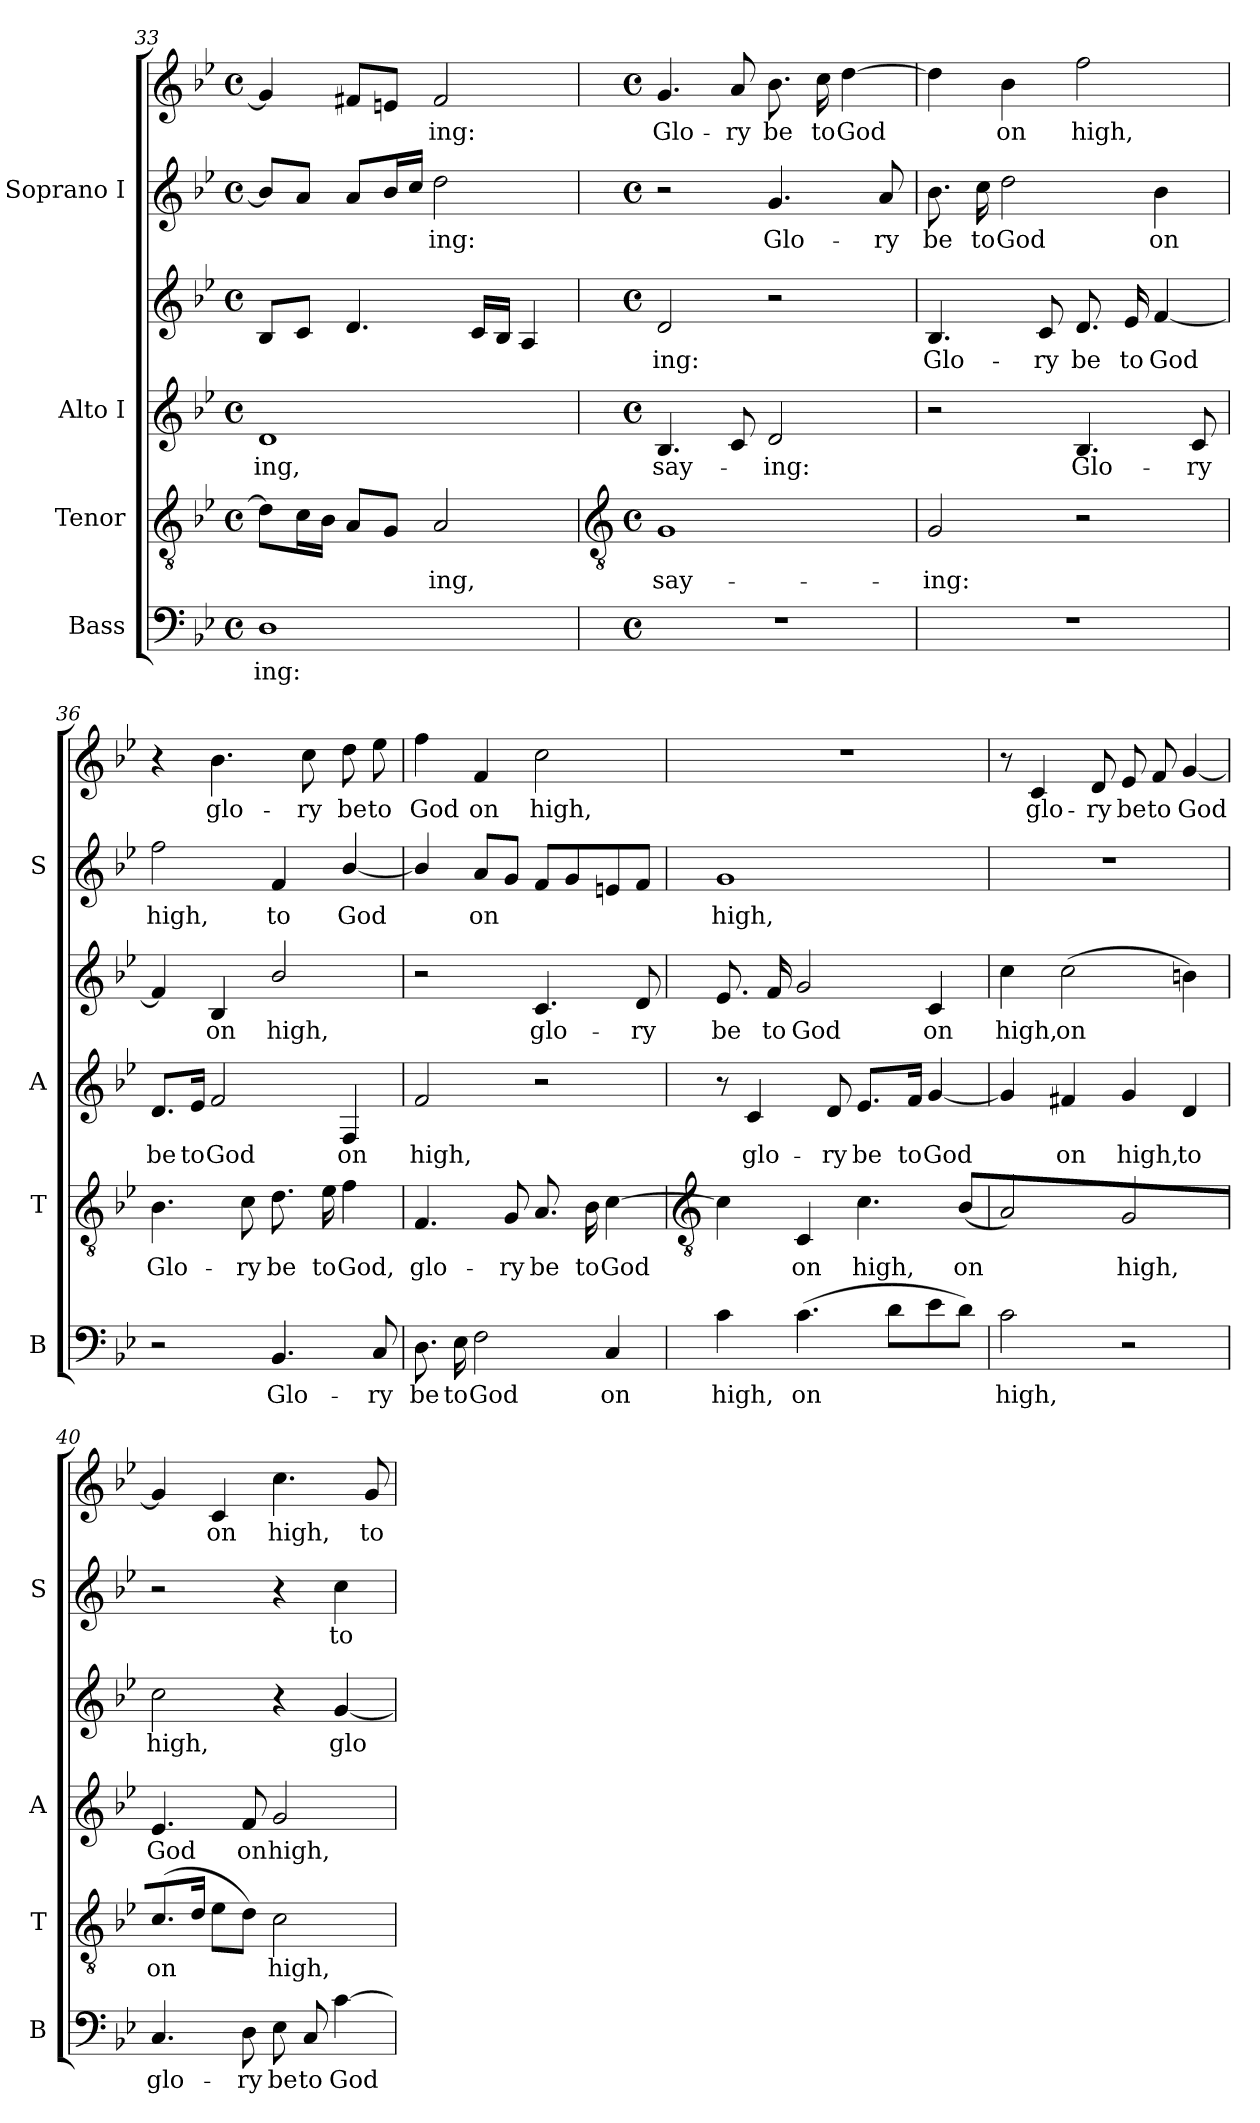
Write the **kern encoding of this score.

**kern	**text	**kern	**text	**kern	**text	**kern	**text	**kern	**text	**kern	**text
*part4	*part4	*part3	*part3	*part2	*part2	*part2	*part2	*part1	*part1	*part1	*part1
*staff6	*staff6	*staff5	*staff5	*staff4	*staff4	*staff3	*staff3	*staff2	*staff2	*staff1	*staff1
*I"Bass	*	*I"Tenor	*	*I"Alto I	*	*	*	*I"Soprano I	*	*	*
*I'B	*	*I'T	*	*I'A	*	*	*	*I'S	*	*	*
*clefF4	*	*clefGv2	*	*clefG2	*	*clefG2	*	*clefG2	*	*clefG2	*
*k[b-e-]	*	*k[b-e-]	*	*k[b-e-]	*	*k[b-e-]	*	*k[b-e-]	*	*k[b-e-]	*
*B-:	*	*B-:	*	*B-:	*	*B-:	*	*B-:	*	*B-:	*
*M4/4	*	*M4/4	*	*M4/4	*	*M4/4	*	*M4/4	*	*M4/4	*
*met(c)	*	*met(c)	*	*met(c)	*	*met(c)	*	*met(c)	*	*met(c)	*
=33	=33	=33	=33	=33	=33	=33	=33	=33	=33	=33	=33
!	!LO:LY:b	!	!	!	!LO:LY:b	!	!	!	!	!	!
1D	-ing:	8dL]	.	1d	ing,	8B-L	.	8b-/L]	.	4g]	.
.	.	16cL	.	.	.	8cJ	.	8aJ	.	.	.
.	.	16B-JJ	.	.	.	.	.	.	.	.	.
.	.	8AL	.	.	.	4.d	.	8a/L	.	8f#XL	.
.	.	8GJ	.	.	.	.	.	16b-/L	.	8enJ	.
.	.	.	.	.	.	.	.	16cc/JJ	.	.	.
!	!	!	!LO:LY:b	!	!	!	!	!	!LO:LY:b	!	!LO:LY:b
.	.	2A	ing,	.	.	.	.	2dd	ing:	2f#	ing:
.	.	.	.	.	.	16cLL	.	.	.	.	.
.	.	.	.	.	.	16B-JJ	.	.	.	.	.
.	.	.	.	.	.	4A	.	.	.	.	.
!!LO:LB:g=z
=34	=34	=34	=34	=34	=34	=34	=34	=34	=34	=34	=34
*	*	*clefGv2	*	*	*	*	*	*	*	*	*
*M4/4	*	*M4/4	*	*M4/4	*	*M4/4	*	*M4/4	*	*M4/4	*
*met(c)	*	*met(c)	*	*met(c)	*	*met(c)	*	*met(c)	*	*met(c)	*
!	!	!	!LO:LY:b	!	!LO:LY:b	!	!LO:LY:b	!	!	!	!LO:LY:b
1r	.	1G	say-	4.B-	say-	2d	ing:	2r	.	4.g	Glo-
!	!	!	!	!	!	!	!	!	!	!	!LO:LY:b
.	.	.	.	8c	.	.	.	.	.	8a	-ry
!	!	!	!	!	!LO:LY:b	!	!	!	!LO:LY:b	!	!LO:LY:b
.	.	.	.	2d	ing:	2r	.	4.g	Glo-	8.b-	be
!	!	!	!	!	!	!	!	!	!	!	!LO:LY:b
.	.	.	.	.	.	.	.	.	.	16cc	to
!	!	!	!	!	!	!	!	!	!	!	!LO:LY:b
.	.	.	.	.	.	.	.	.	.	[4dd	God
!	!	!	!	!	!	!	!	!	!LO:LY:b	!	!
.	.	.	.	.	.	.	.	8a	-ry	.	.
=35	=35	=35	=35	=35	=35	=35	=35	=35	=35	=35	=35
!	!	!	!LO:LY:b	!	!	!	!LO:LY:b	!	!LO:LY:b	!	!
1r	.	2G	-ing:	2r	.	4.B-	Glo-	8.b-	be	4dd]	.
!	!	!	!	!	!	!	!	!	!LO:LY:b	!	!
.	.	.	.	.	.	.	.	16cc	to	.	.
!	!	!	!	!	!	!	!	!	!LO:LY:b	!	!LO:LY:b
.	.	.	.	.	.	.	.	2dd	God	4b-	on
!	!	!	!	!	!	!	!LO:LY:b	!	!	!	!
.	.	.	.	.	.	8c	-ry	.	.	.	.
!	!	!	!	!	!LO:LY:b	!	!LO:LY:b	!	!	!	!LO:LY:b
.	.	2r	.	4.B-	Glo-	8.d	be	.	.	2ff	high,
!	!	!	!	!	!	!	!LO:LY:b	!	!	!	!
.	.	.	.	.	.	16e-	to	.	.	.	.
!	!	!	!	!	!	!	!LO:LY:b	!	!LO:LY:b	!	!
.	.	.	.	.	.	[4f	God	4b-	on	.	.
!	!	!	!	!	!LO:LY:b	!	!	!	!	!	!
.	.	.	.	8c	-ry	.	.	.	.	.	.
=36	=36	=36	=36	=36	=36	=36	=36	=36	=36	=36	=36
!	!	!	!LO:LY:b	!	!LO:LY:b	!	!	!	!LO:LY:b	!	!
2r	.	4.B-	Glo-	8.d/L	be	4f]	.	2ff	high,	4r	.
!	!	!	!	!	!LO:LY:b	!	!	!	!	!	!
.	.	.	.	16e-/Jk	to	.	.	.	.	.	.
!	!	!	!	!	!LO:LY:b	!	!LO:LY:b	!	!	!	!LO:LY:b
.	.	.	.	2f	God	4B-	on	.	.	4.b-	glo-
!	!	!	!LO:LY:b	!	!	!	!	!	!	!	!
.	.	8c	-ry	.	.	.	.	.	.	.	.
!	!LO:LY:b	!	!LO:LY:b	!	!	!	!LO:LY:b	!	!LO:LY:b	!	!
4.BB-	Glo-	8.d	be	.	.	2b-/	high,	4f	to	.	.
!	!	!	!	!	!	!	!	!	!	!	!LO:LY:b
.	.	.	.	.	.	.	.	.	.	8cc	-ry
!	!	!	!LO:LY:b	!	!	!	!	!	!	!	!
.	.	16e-	to	.	.	.	.	.	.	.	.
!	!	!	!LO:LY:b	!	!LO:LY:b	!	!	!	!LO:LY:b	!	!LO:LY:b
.	.	4f	God,	4F	on	.	.	[4b-/	God	8dd	be
!	!LO:LY:b	!	!	!	!	!	!	!	!	!	!LO:LY:b
8C	-ry	.	.	.	.	.	.	.	.	8ee-	to
=37	=37	=37	=37	=37	=37	=37	=37	=37	=37	=37	=37
!	!LO:LY:b	!	!LO:LY:b	!	!LO:LY:b	!	!	!	!	!	!LO:LY:b
8.D	be	4.F	glo-	2f	high,	2r	.	4b-/]	.	4ff	God
!	!LO:LY:b	!	!	!	!	!	!	!	!	!	!
16E-	to	.	.	.	.	.	.	.	.	.	.
!	!LO:LY:b	!	!	!	!	!	!	!	!LO:LY:b	!	!LO:LY:b
2F	God	.	.	.	.	.	.	8aL	on	4f	on
!	!	!	!LO:LY:b	!	!	!	!	!	!	!	!
.	.	8G	-ry	.	.	.	.	8gJ	.	.	.
!	!	!	!LO:LY:b	!	!	!	!LO:LY:b	!	!	!	!LO:LY:b
.	.	8.A	be	2r	.	4.c	glo-	8fL	.	2cc	high,
.	.	.	.	.	.	.	.	8g	.	.	.
!	!	!	!LO:LY:b	!	!	!	!	!	!	!	!
.	.	16B-	to	.	.	.	.	.	.	.	.
!	!LO:LY:b	!	!LO:LY:b	!	!	!	!	!	!	!	!
4C	on	[4c	God	.	.	.	.	8en	.	.	.
!	!	!	!	!	!	!	!LO:LY:b	!	!	!	!
.	.	.	.	.	.	8d	-ry	8fJ	.	.	.
!!LO:LB:g=z
=38	=38	=38	=38	=38	=38	=38	=38	=38	=38	=38	=38
*	*	*clefGv2	*	*	*	*	*	*	*	*	*
!	!LO:LY:b	!	!	!	!	!	!LO:LY:b	!	!LO:LY:b	!	!
4c	high,	4c]	.	8r	.	8.e-	be	1g	high,	1r	.
!	!	!	!	!	!LO:LY:b	!	!	!	!	!	!
.	.	.	.	4c	glo-	.	.	.	.	.	.
!	!	!	!	!	!	!	!LO:LY:b	!	!	!	!
.	.	.	.	.	.	16f	to	.	.	.	.
!	!LO:LY:b	!	!LO:LY:b	!	!	!	!LO:LY:b	!	!	!	!
(>4.c	on	4C	on	.	.	2g	God	.	.	.	.
!	!	!	!	!	!LO:LY:b	!	!	!	!	!	!
.	.	.	.	8d	-ry	.	.	.	.	.	.
!	!	!	!LO:LY:b	!	!LO:LY:b	!	!	!	!	!	!
.	.	4.c	high,	8.e-/L	be	.	.	.	.	.	.
8dL	.	.	.	.	.	.	.	.	.	.	.
!	!	!	!	!	!LO:LY:b	!	!	!	!	!	!
.	.	.	.	16f/Jk	to	.	.	.	.	.	.
!	!	!	!	!	!LO:LY:b	!	!LO:LY:b	!	!	!	!
8e-	.	.	.	[4g	God	4c	on	.	.	.	.
!	!	!	!LO:LY:b	!	!	!	!	!	!	!	!
8dJ)	.	(<8B-/L	on	.	.	.	.	.	.	.	.
=39	=39	=39	=39	=39	=39	=39	=39	=39	=39	=39	=39
!	!LO:LY:b	!	!	!	!	!	!LO:LY:b	!	!	!	!
2c	high,	2A)	.	4g]	.	4cc	high,	1r	.	8r	.
!	!	!	!	!	!	!	!	!	!	!	!LO:LY:b
.	.	.	.	.	.	.	.	.	.	4c	glo-
!	!	!	!	!	!LO:LY:b	!	!LO:LY:b	!	!	!	!
.	.	.	.	4f#X	on	(>2cc	on	.	.	.	.
!	!	!	!	!	!	!	!	!	!	!	!LO:LY:b
.	.	.	.	.	.	.	.	.	.	8d	-ry
!	!	!	!LO:LY:b	!	!LO:LY:b	!	!	!	!	!	!LO:LY:b
2r	.	2G	high,	4g	high,	.	.	.	.	8e-	be
!	!	!	!	!	!	!	!	!	!	!	!LO:LY:b
.	.	.	.	.	.	.	.	.	.	8f	to
!	!	!	!	!	!LO:LY:b	!	!	!	!	!	!LO:LY:b
.	.	.	.	4d	to	4bn)	.	.	.	[4g	God
=40	=40	=40	=40	=40	=40	=40	=40	=40	=40	=40	=40
!	!LO:LY:b	!	!LO:LY:b	!	!LO:LY:b	!	!LO:LY:b	!	!	!	!
4.C	glo-	(>8.c	on	4.e-	God	2cc	high,	2r	.	4g]	.
.	.	16dJ	.	.	.	.	.	.	.	.	.
!	!	!	!	!	!	!	!	!	!	!	!LO:LY:b
.	.	8e-L	.	.	.	.	.	.	.	4c	on
!	!LO:LY:b	!	!	!	!LO:LY:b	!	!	!	!	!	!
8D	-ry	8dJ)	.	8f	on	.	.	.	.	.	.
!	!LO:LY:b	!	!LO:LY:b	!	!LO:LY:b	!	!	!	!	!	!LO:LY:b
8E-	be	2c	high,	2g	high,	4r	.	4r	.	4.cc	high,
!	!LO:LY:b	!	!	!	!	!	!	!	!	!	!
8C	to	.	.	.	.	.	.	.	.	.	.
!	!LO:LY:b	!	!	!	!	!	!LO:LY:b	!	!LO:LY:b	!	!
[4c	God	.	.	.	.	[4g	glo-	4cc	to	.	.
!	!	!	!	!	!	!	!	!	!	!	!LO:LY:b
.	.	.	.	.	.	.	.	.	.	8g	to
=	=	=	=	=	=	=	=	=	=	=	=
*-	*-	*-	*-	*-	*-	*-	*-	*-	*-	*-	*-
